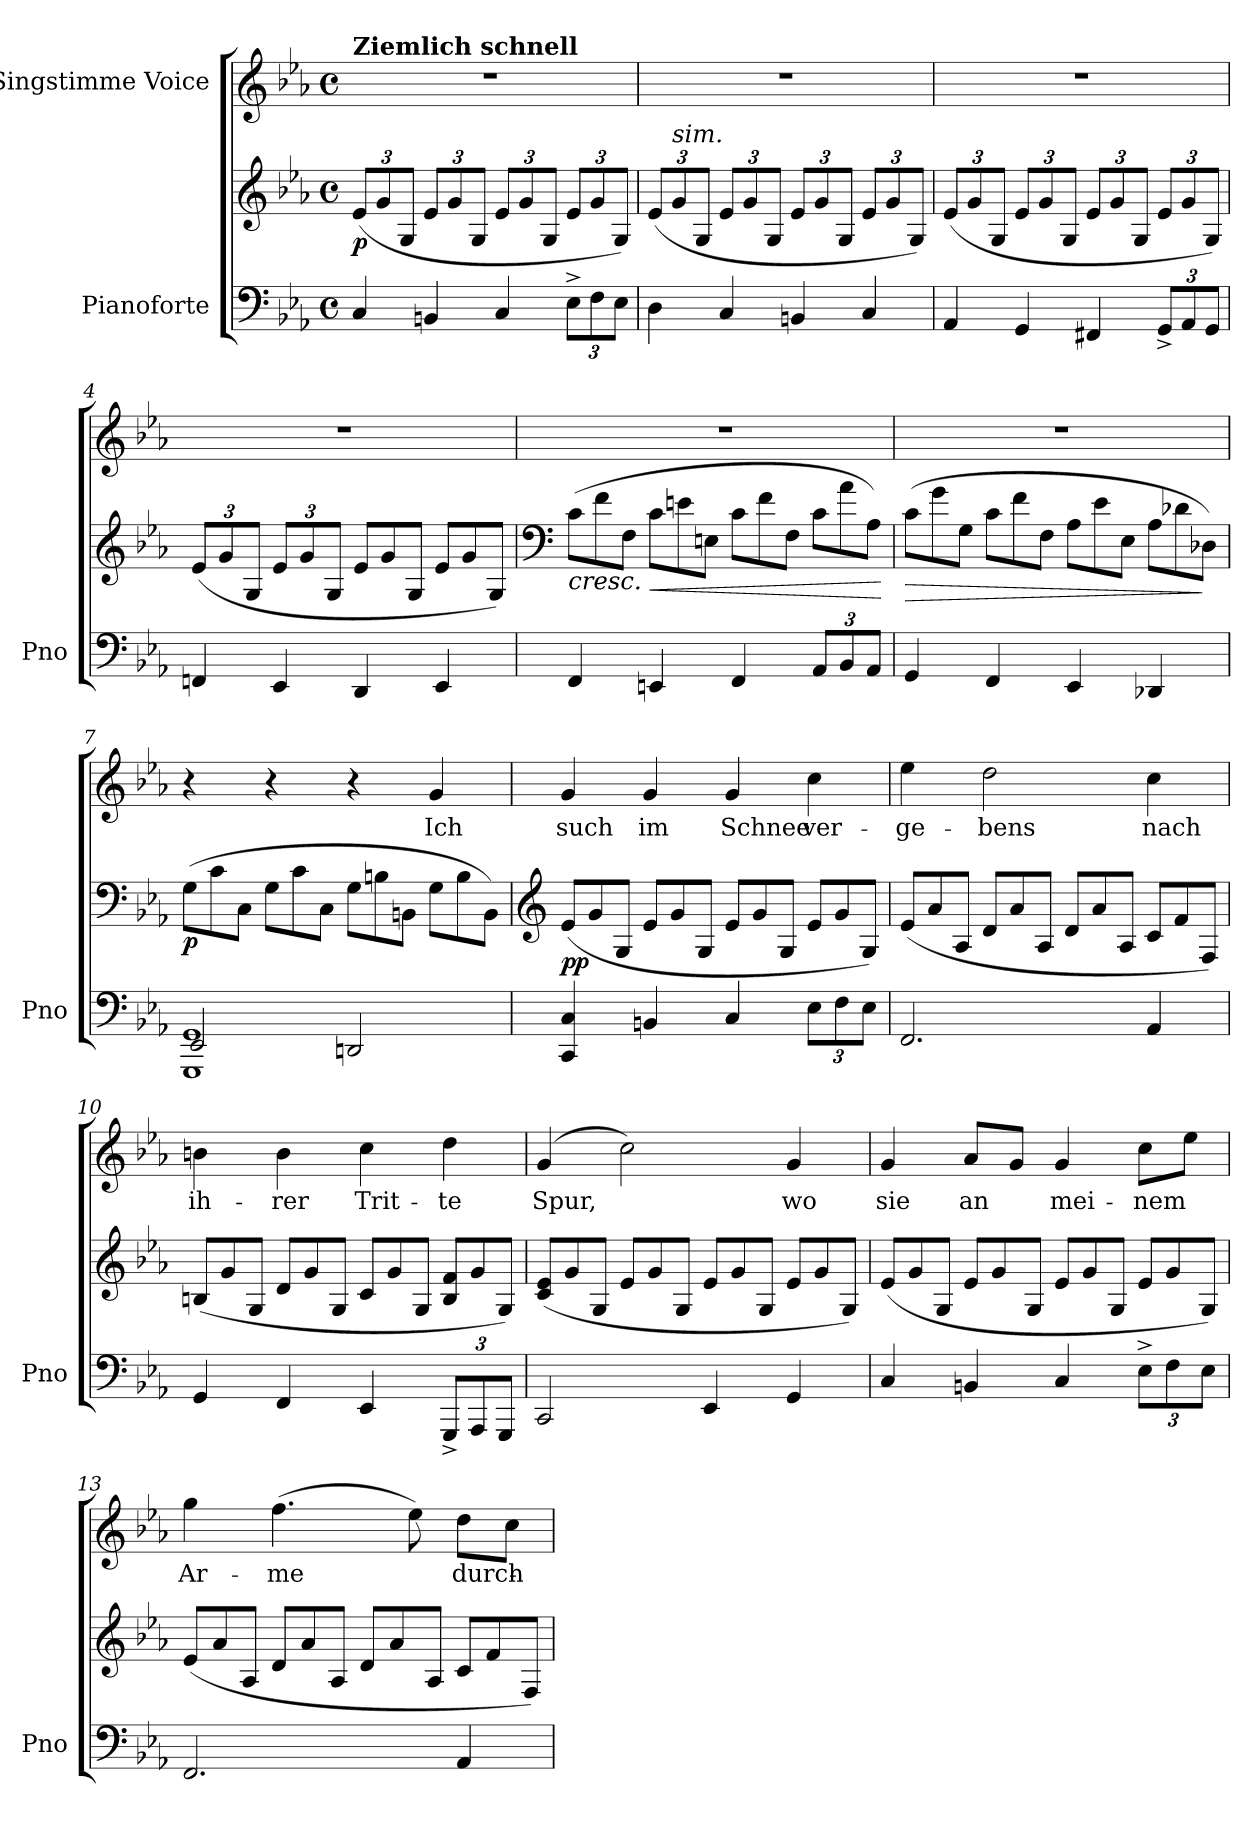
**kern	**kern	**dynam	**kern	**text
*part2	*part2	*part2	*part1	*part1
*staff3	*staff2	*staff2/3	*staff1	*staff1
*I"Pianoforte	*	*	*I"Singstimme Voice	*
*I'Pno	*	*	*	*
*clefF4	*clefG2	*	*clefG2	*
*k[b-e-a-]	*k[b-e-a-]	*	*k[b-e-a-]	*
*M4/4	*M4/4	*	*M4/4	*
*met(c)	*met(c)	*	*met(c)	*
*	*Xbrackettup	*	*	*
=1	=1	=1	=1	=1
!	!	!	!LO:TX:a:B:t=Ziemlich schnell	!
!	!	!LO:DY:b	!	!
4C/	(<12e-/L	p	1r	.
.	12g/	.	.	.
.	12G/J	.	.	.
4BBn/	12e-/L	.	.	.
.	12g/	.	.	.
.	12G/J	.	.	.
4C/	12e-/L	.	.	.
.	12g/	.	.	.
.	12G/J	.	.	.
*Xbrackettup	*	*	*	*
12E-^\L	12e-/L	.	.	.
12F\	12g/	.	.	.
12E-\J	12G/J)	.	.	.
=2	=2	=2	=2	=2
4D\	(<12e-/L	.	1r	.
!	!LO:TX:a:i:t=sim.	!	!	!
.	12g/	.	.	.
.	12G/J	.	.	.
4C/	12e-/L	.	.	.
.	12g/	.	.	.
.	12G/J	.	.	.
4BBn/	12e-/L	.	.	.
.	12g/	.	.	.
.	12G/J	.	.	.
4C/	12e-/L	.	.	.
.	12g/	.	.	.
.	12G/J)	.	.	.
=3	=3	=3	=3	=3
4AA-/	(<12e-/L	.	1r	.
.	12g/	.	.	.
.	12G/J	.	.	.
4GG/	12e-/L	.	.	.
.	12g/	.	.	.
.	12G/J	.	.	.
4FF#X/	12e-/L	.	.	.
.	12g/	.	.	.
.	12G/J	.	.	.
12GG^/L	12e-/L	.	.	.
12AA-/	12g/	.	.	.
12GG/J	12G/J)	.	.	.
!!LO:LB:g=z
=4	=4	=4	=4	=4
4FFn/	(<12e-/L	.	1r	.
.	12g/	.	.	.
.	12G/J	.	.	.
4EE-/	12e-/L	.	.	.
.	12g/	.	.	.
.	12G/J	.	.	.
*	*Xtuplet	*	*	*
4DD/	12e-/L	.	.	.
.	12g/	.	.	.
.	12G/J	.	.	.
4EE-/	12e-/L	.	.	.
.	12g/	.	.	.
.	12G/J)	.	.	.
=5	=5	=5	=5	=5
*	*clefF4	*	*	*
!	!LO:TX:b:i:t=cresc.	!	!	!
4FF/	(>12c\L	.	1r	.
.	12f\	.	.	.
.	12F\J	.	.	.
!	!	!LO:HP:b	!	!
4EEn/	12c\L	<	.	.
.	12en\	.	.	.
.	12En\J	.	.	.
4FF/	12c\L	.	.	.
.	12f\	.	.	.
.	12F\J	.	.	.
12AA-/L	12c\L	.	.	.
12BB-/	12a-\	.	.	.
12AA-/J	12A-\J)	.	.	.
.	.	[	.	.
=6	=6	=6	=6	=6
!	!	!LO:HP:b	!	!
4GG/	(>12c\L	>	1r	.
.	12g\	.	.	.
.	12G\J	.	.	.
4FF/	12c\L	.	.	.
.	12f\	.	.	.
.	12F\J	.	.	.
4EE-/	12A-\L	.	.	.
.	12e-\	.	.	.
.	12E-\J	.	.	.
4DD-X/	12A-\L	.	.	.
.	12d-X\	.	.	.
.	12D-X\J)	]	.	.
=7	=7	=7	=7	=7
*^	*	*	*	*
!	!	!	!LO:DY:b	!	!
1GGG 1GG	2EE-/	(>12G\L	p	4r	.
.	.	12c\	.	.	.
.	.	12C\J	.	.	.
.	.	12G\L	.	4r	.
.	.	12c\	.	.	.
.	.	12C\J	.	.	.
.	2DDn/	12G\L	.	4r	.
.	.	12Bn\	.	.	.
.	.	12BBn\J	.	.	.
!	!	!	!	!	!LO:LY:b
.	.	12G\L	.	4g/	Ich
.	.	12B\	.	.	.
.	.	12BB\J)	.	.	.
*v	*v	*	*	*	*
!!LO:LB:g=z
=8	=8	=8	=8	=8
*	*clefG2	*	*	*
!	!	!LO:DY:b	!	!LO:LY:b
4CC/ 4C/	(<12e-/L	pp	4g/	such
.	12g/	.	.	.
.	12G/J	.	.	.
!	!	!	!	!LO:LY:b
4BBn/	12e-/L	.	4g/	im
.	12g/	.	.	.
.	12G/J	.	.	.
!	!	!	!	!LO:LY:b
4C/	12e-/L	.	4g/	Schnee
.	12g/	.	.	.
.	12G/J	.	.	.
!	!	!	!	!LO:LY:b
12E-\L	12e-/L	.	4cc\	ver-
12F\	12g/	.	.	.
12E-\J	12G/J)	.	.	.
=9	=9	=9	=9	=9
!	!	!	!	!LO:LY:b
2.FF/	(<12e-/L	.	4ee-\	-ge-
.	12a-/	.	.	.
.	12A-/J	.	.	.
!	!	!	!	!LO:LY:b
.	12d/L	.	2dd\	-bens
.	12a-/	.	.	.
.	12A-/J	.	.	.
.	12d/L	.	.	.
.	12a-/	.	.	.
.	12A-/J	.	.	.
!	!	!	!	!LO:LY:b
4AA-/	12c/L	.	4cc\	nach
.	12f/	.	.	.
.	12F/J)	.	.	.
=10	=10	=10	=10	=10
!	!	!	!	!LO:LY:b
4GG/	(<12Bn/L	.	4bn\	ih-
.	12g/	.	.	.
.	12G/J	.	.	.
!	!	!	!	!LO:LY:b
4FF/	12d/L	.	4b\	-rer
.	12g/	.	.	.
.	12G/J	.	.	.
!	!	!	!	!LO:LY:b
4EE-/	12c/L	.	4cc\	Trit-
.	12g/	.	.	.
.	12G/J	.	.	.
!	!	!	!	!LO:LY:b
12GGG^/L	12B/ 12f/L	.	4dd\	-te
12AAA-/	12g/	.	.	.
12GGG/J	12G/J)	.	.	.
=11	=11	=11	=11	=11
!	!	!	!	!LO:LY:b
2CC/	(<12c/ 12e-/L	.	(>4g/	Spur,
.	12g/	.	.	.
.	12G/J	.	.	.
.	12e-/L	.	2cc\)	.
.	12g/	.	.	.
.	12G/J	.	.	.
4EE-/	12e-/L	.	.	.
.	12g/	.	.	.
.	12G/J	.	.	.
!	!	!	!	!LO:LY:b
4GG/	12e-/L	.	4g/	wo
.	12g/	.	.	.
.	12G/J)	.	.	.
!!LO:LB:g=z
=12	=12	=12	=12	=12
!	!	!	!	!LO:LY:b
4C/	(<12e-/L	.	4g/	sie
.	12g/	.	.	.
.	12G/J	.	.	.
!	!	!	!	!LO:LY:b
4BBn/	12e-/L	.	8a-/L	an
.	12g/	.	.	.
.	.	.	8g/J	.
.	12G/J	.	.	.
!	!	!	!	!LO:LY:b
4C/	12e-/L	.	4g/	mei-
.	12g/	.	.	.
.	12G/J	.	.	.
!	!	!	!	!LO:LY:b
12E-^\L	12e-/L	.	8cc\L	-nem
12F\	12g/	.	.	.
.	.	.	8ee-\J	.
12E-\J	12G/J)	.	.	.
=13	=13	=13	=13	=13
!	!	!	!	!LO:LY:b
2.FF/	(<12e-/L	.	4gg\	Ar-
.	12a-/	.	.	.
.	12A-/J	.	.	.
!	!	!	!	!LO:LY:b
.	12d/L	.	(>4.ff\	-me
.	12a-/	.	.	.
.	12A-/J	.	.	.
.	12d/L	.	.	.
.	12a-/	.	.	.
.	.	.	8ee-\)	.
.	12A-/J	.	.	.
!	!	!	!	!LO:LY:b
4AA-/	12c/L	.	8dd\L	durch-
.	12f/	.	.	.
.	.	.	8cc\J	.
.	12F/J)	.	.	.
=	=	=	=	=
*-	*-	*-	*-	*-
